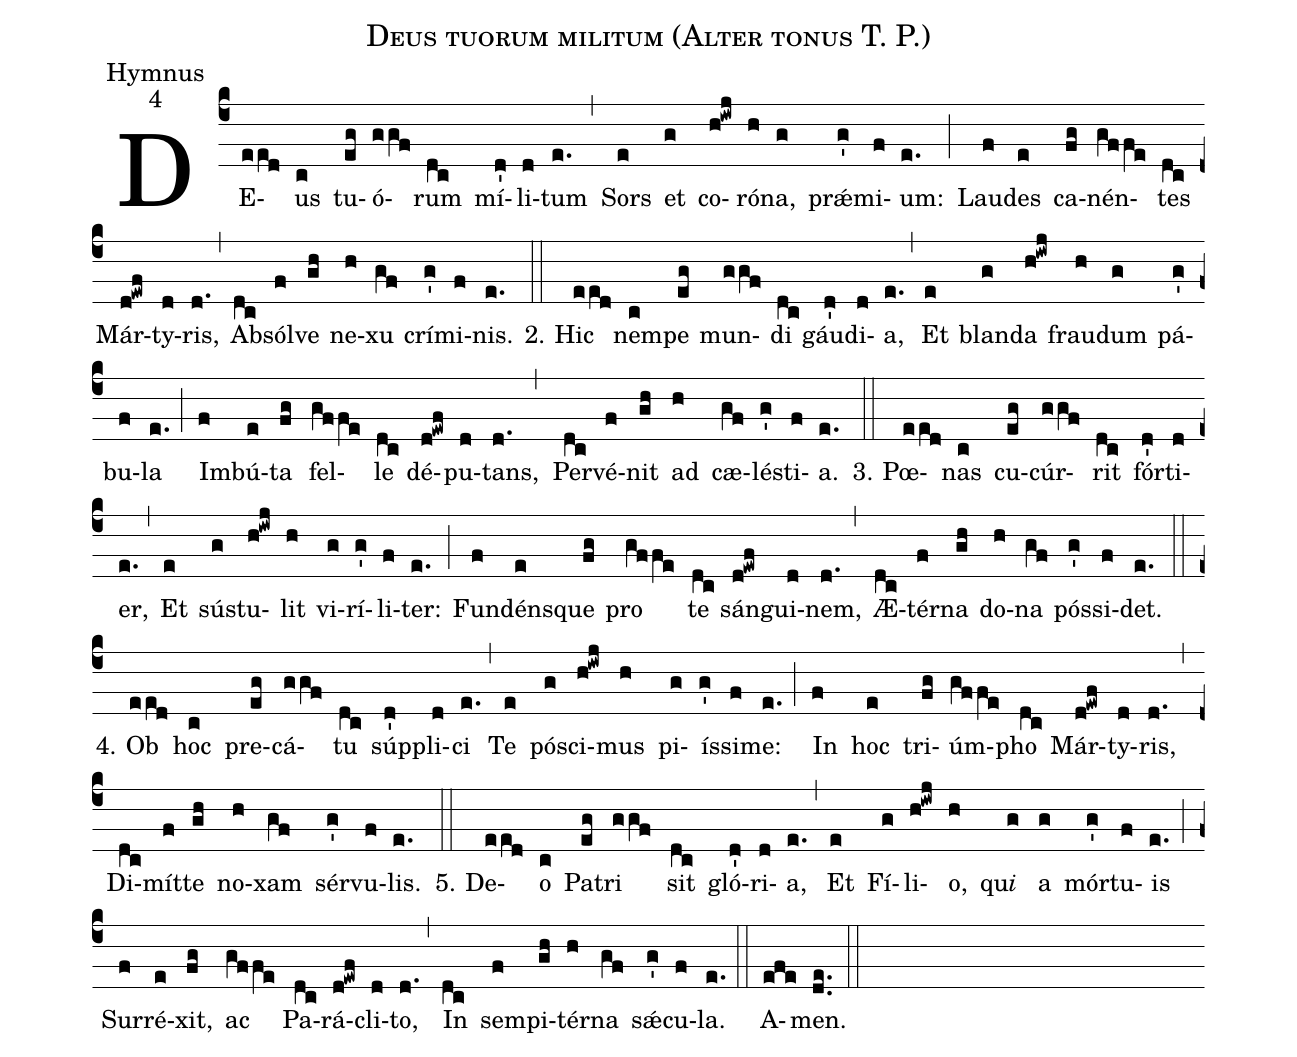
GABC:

name:Deus tuorum militum (Alter tonus T. P.);
office-part:Hymnus;
mode:4;
%%
(c4) DE(eed)us(c) tu(eg)ó(ggf)rum(dc) mí(d')li(d)tum(e.) (,) Sors(e) et(g) co(h!iwj)ró(h)na,(g) prǽ(g')mi(f)um:(e.) (;) Lau(f)des(e) ca(fg)nén(gffe)tes(dc) Már(d!ewf)ty(d)ris,(d.) (,) Ab(dc)sól(f)ve(gh) ne(h)xu(gf) crí(g')mi(f)nis.(e.) (::)

2. Hic(eed) nem(c)pe(eg) mun(ggf)di(dc) gáu(d')di(d)a,(e.) (,) Et(e) blan(g)da(h!iwj) frau(h)dum(g) pá(g')bu(f)la(e.) (;) Im(f)bú(e)ta(fg) fel(gffe)le(dc) dé(d!ewf)pu(d)tans,(d.) (,) Per(dc)vé(f)nit(gh) ad(h) cæ(gf)lé(g')sti(f)a.(e.) (::)

3. Pœ(eed)nas(c) cu(eg)cúr(ggf)rit(dc) fór(d')ti(d)er,(e.) (,) Et(e) sú(g)stu(h!iwj)lit(h) vi(g)rí(g')li(f)ter:(e.) (;) Fun(f)dén(e)sque(fg) pro(gffe) te(dc) sán(d!ewf)gui(d)nem,(d.) (,) Æ(dc)tér(f)na(gh) do(h)na(gf) pós(g')si(f)det.(e.) (::)

4. Ob(eed) hoc(c) pre(eg)cá(ggf)tu(dc) súp(d')pli(d)ci(e.) (,) Te(e) pó(g)sci(h!iwj)mus(h) pi(g)ís(g')si(f)me:(e.) (;) In(f) hoc(e) tri(fg)úm(gffe)pho(dc) Már(d!ewf)ty(d)ris,(d.) (,) Di(dc)mít(f)te(gh) no(h)xam(gf) sér(g')vu(f)lis.(e.) (::)

5. De(eed)o(c) Pa(eg)tri(ggf) sit(dc) gló(d')ri(d)a,(e.) (,) Et(e) Fí(g)li(h!iwj)o,(h) qu<i>i</i>(g) a(g) mór(g')tu(f)is(e.) (;) Sur(f)ré(e)xit,(fg) ac(gffe) Pa(dc)rá(d!ewf)cli(d)to,(d.) (,) In(dc) sem(f)pi(gh)tér(h)na(gf) sǽ(g')cu(f)la.(e.) (::) A(efe)men.(de..) (::)
